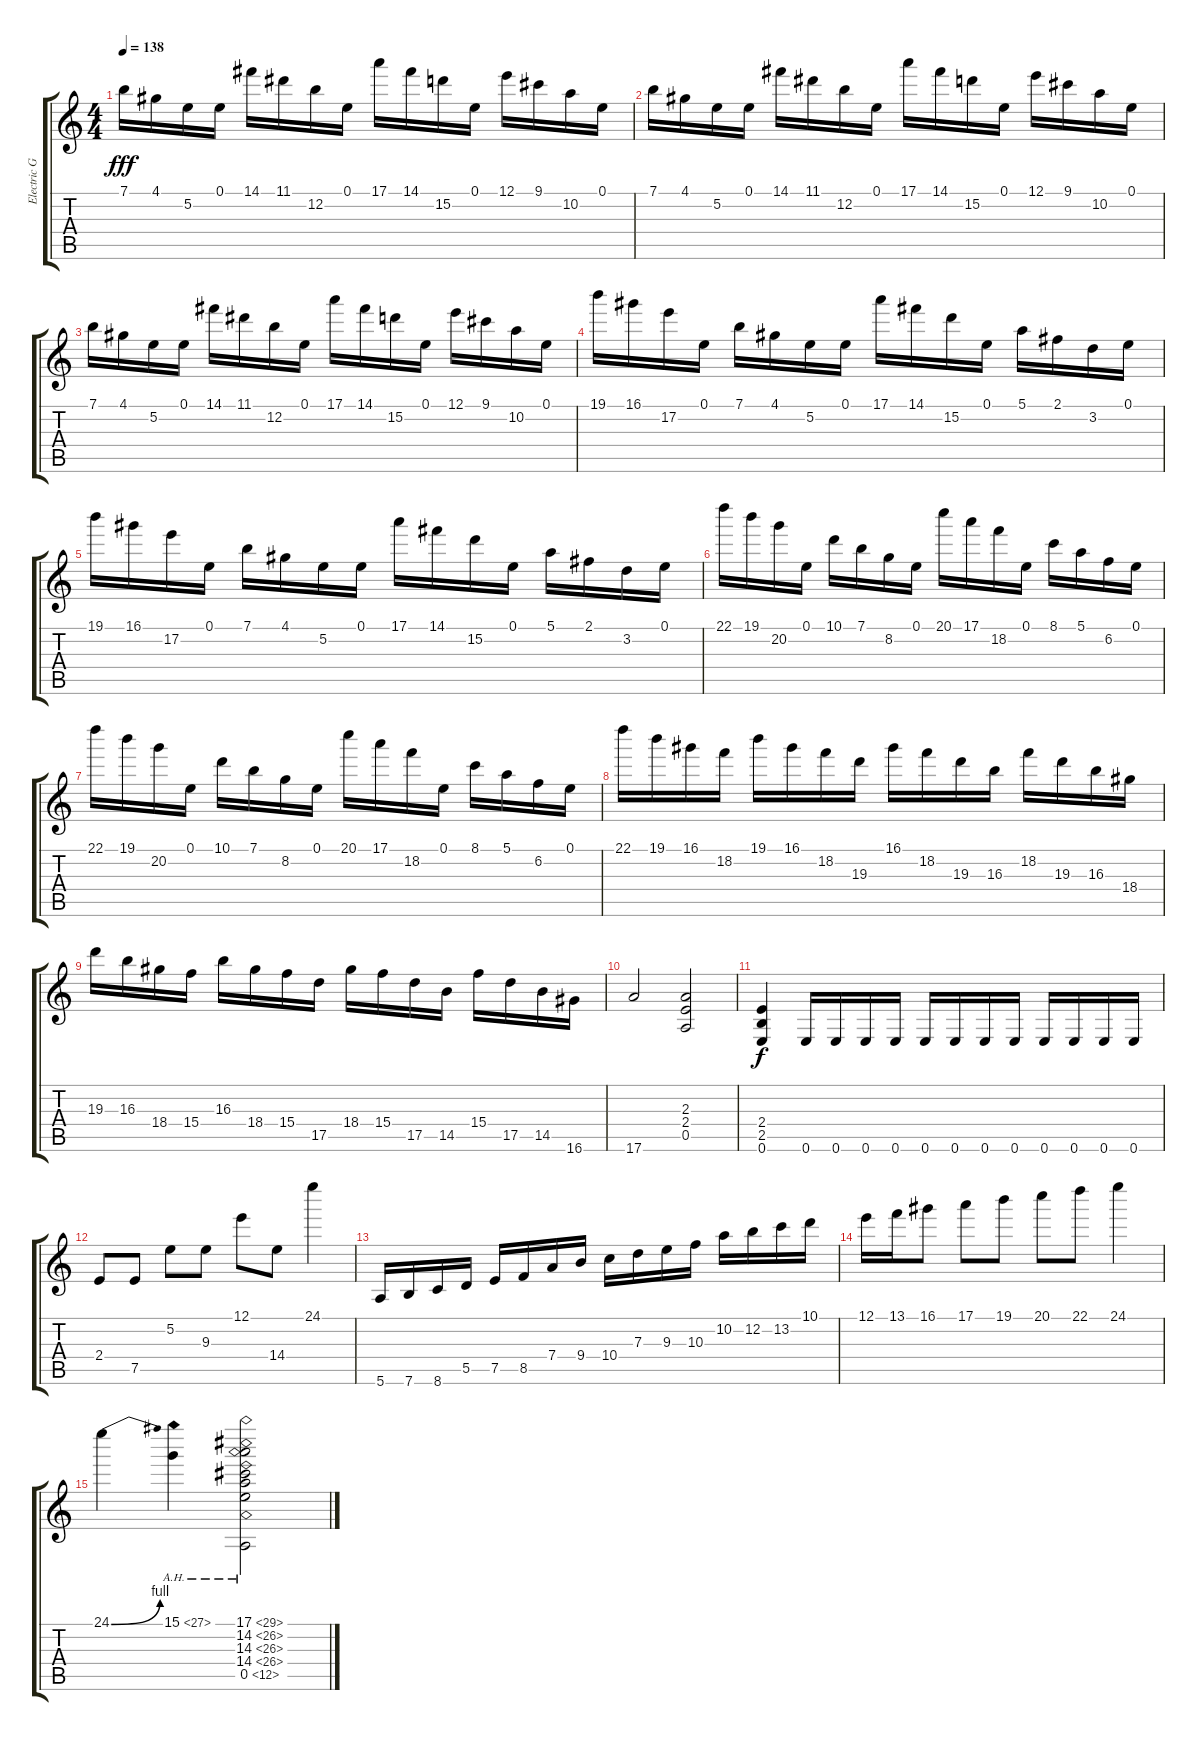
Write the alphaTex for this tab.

\track ("Electric Guitar" "Electric G") {instrument distortionguitar}
\staff {score tabs}
\tuning (E4 B3 G3 D3 A2 E2) {hide}
\ts (4 4)
\tempo 138
\clef g2
\ks c
7.1.16{dy fff} 4.1.16 5.2.16 0.1.16 14.1.16 11.1.16 12.2.16 0.1.16 17.1.16 14.1.16 15.2.16 0.1.16 12.1.16 9.1.16 10.2.16 0.1.16 |
7.1.16 4.1.16 5.2.16 0.1.16 14.1.16 11.1.16 12.2.16 0.1.16 17.1.16 14.1.16 15.2.16 0.1.16 12.1.16 9.1.16 10.2.16 0.1.16 |
7.1.16 4.1.16 5.2.16 0.1.16 14.1.16 11.1.16 12.2.16 0.1.16 17.1.16 14.1.16 15.2.16 0.1.16 12.1.16 9.1.16 10.2.16 0.1.16 |
19.1.16 16.1.16 17.2.16 0.1.16 7.1.16 4.1.16 5.2.16 0.1.16 17.1.16 14.1.16 15.2.16 0.1.16 5.1.16 2.1.16 3.2.16 0.1.16 |
19.1.16 16.1.16 17.2.16 0.1.16 7.1.16 4.1.16 5.2.16 0.1.16 17.1.16 14.1.16 15.2.16 0.1.16 5.1.16 2.1.16 3.2.16 0.1.16 |
22.1.16 19.1.16 20.2.16 0.1.16 10.1.16 7.1.16 8.2.16 0.1.16 20.1.16 17.1.16 18.2.16 0.1.16 8.1.16 5.1.16 6.2.16 0.1.16 |
22.1.16 19.1.16 20.2.16 0.1.16 10.1.16 7.1.16 8.2.16 0.1.16 20.1.16 17.1.16 18.2.16 0.1.16 8.1.16 5.1.16 6.2.16 0.1.16 |
22.1.16 19.1.16 16.1.16 18.2.16 19.1.16 16.1.16 18.2.16 19.3.16 16.1.16 18.2.16 19.3.16 16.3.16 18.2.16 19.3.16 16.3.16 18.4.16 |
19.3.16 16.3.16 18.4.16 15.4.16 16.3.16 18.4.16 15.4.16 17.5.16 18.4.16 15.4.16 17.5.16 14.5.16 15.4.16 17.5.16 14.5.16 16.6.16 |
17.6.2 (2.3 2.4 0.5).2 |
(2.4 2.5 0.6).4{dy f} 0.6.16 0.6.16 0.6.16 0.6.16 0.6.16 0.6.16 0.6.16 0.6.16 0.6.16 0.6.16 0.6.16 0.6.16 |
2.4.8 7.5.8 5.2.8 9.3.8 12.1.8 14.4.8 24.1.4 |
5.6.16 7.6.16 8.6.16 5.5.16 7.5.16 8.5.16 7.4.16 9.4.16 10.4.16 7.3.16 9.3.16 10.3.16 10.2.16 12.2.16 13.2.16 10.1.16 |
12.1.16 13.1.16 16.1.8 17.1.8 19.1.8 20.1.8 22.1.8 24.1.4 |
24.1{be (bend 0 0 60 4)}.4 15.1{ah 12}.4 (17.1{ah 12} 14.2{ah 12} 14.3{ah 12} 14.4{ah 12} 0.5{ah 12}).2
